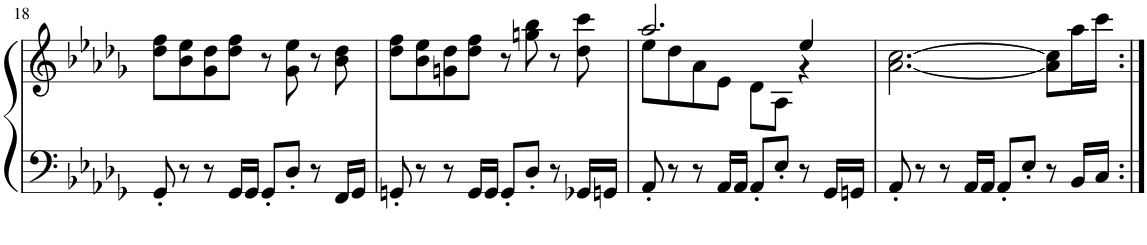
**kern	**kern
*part1	*part1
*staff2	*staff1
*I"Piano	*
*I'Pno.	*
!!LO:PB:g=z
*clefF4	*clefG2
*k[b-e-a-d-g-]	*k[b-e-a-d-g-]
*M4/4	*M4/4
=18	=18
8GG-'/	8dd-\ 8ff\L
8r	8b-\ 8ee-\
8r	8g-\ 8dd-\
16GG-/LL	8dd-\ 8ff\J
16GG-/JJ	.
8GG-'/L	8r
8D-'/J	8g-\ 8ee-\
8r	8r
16FF/LL	8b-\ 8dd-\
16GG-/JJ	.
=19	=19
8GGn'/	8dd-\ 8ff\L
8r	8b-\ 8ee-\
8r	8gn\ 8dd-\
16GG/LL	8dd-\ 8ff\J
16GG/JJ	.
8GG'/L	8r
8D-'/J	8ggn\ 8bb-\
8r	8r
16GG-X/LL	8dd-\ 8ccc\
16GGn/JJ	.
=20	=20
*	*^
8AA-'/	2.aa-/	8ee-\L
8r	.	8dd-\
8r	.	8a-\
16AA-/LL	.	8e-\J
16AA-/JJ	.	.
8AA-'/L	.	8d-\L
8E-'/J	.	8A-\J
8r	4ee-/	4r
16GG-/LL	.	.
16GGn/JJ	.	.
*	*v	*v
=21	=21
8AA-'/	[2.a-\ [2.cc\
8r	.
8r	.
16AA-/LL	.
16AA-/JJ	.
8AA-'/L	.
8E-'/J	.
8r	8a-\] 8cc\]L
16BB-/LL	16aa-\L
16C/JJ	16ccc\JJ
=:|!	=:|!
*-	*-
